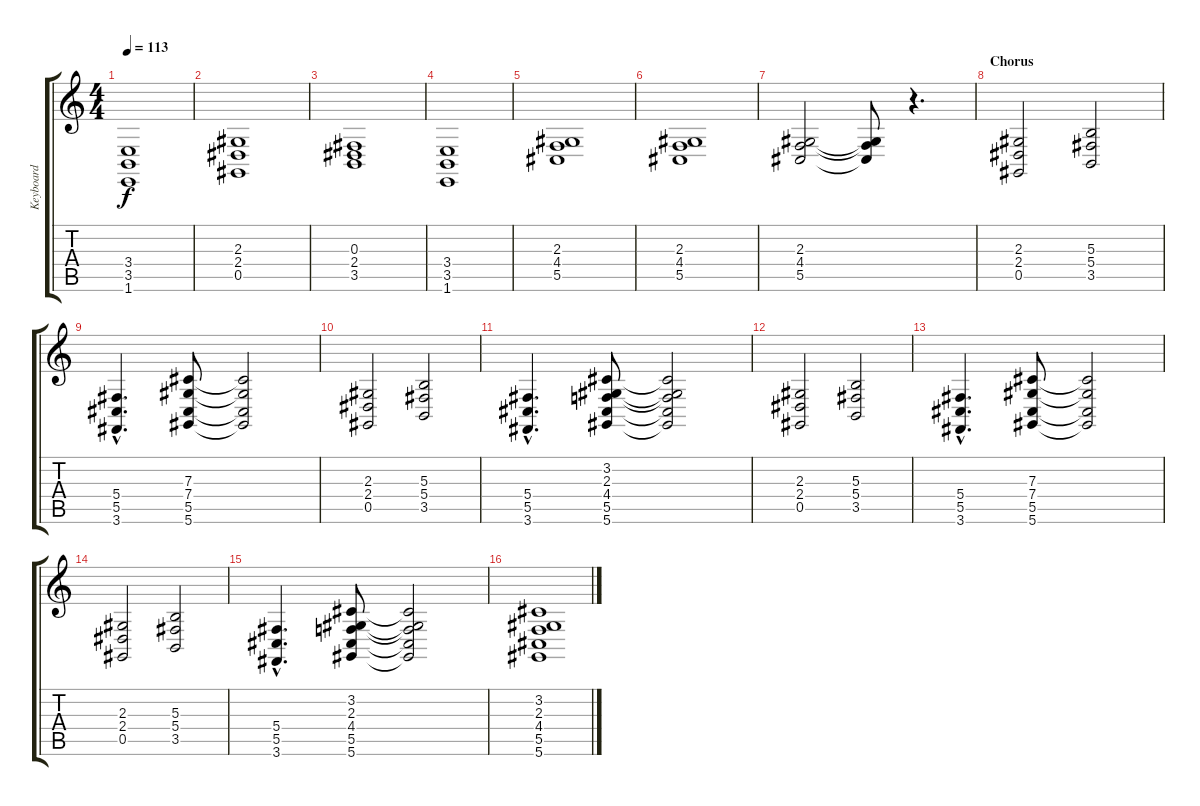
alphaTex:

\track ("Keyboard" "Keyboard") {instrument pad2warm}
\staff {score tabs}
\tuning (Eb4 Bb3 Gb3 Db3 Ab2 Eb2) {hide}
\ts (4 4)
\tempo 113
\clef g2
\ks c
(3.4{t} 3.5{t} 1.6{t}).1{dy f} |
(2.3 2.4 0.5).1 |
(0.3 2.4 3.5).1 |
(3.4 3.5 1.6).1 |
(2.3 4.4 5.5).1 |
(2.3 4.4 5.5).1 |
(2.3 4.4 5.5).2{volume 16} (2.3{t} 4.4{t} 5.5{t}).8 r.4{d} |
\section ("" "Chorus")
(2.3 2.4 0.5).2{volume 8} (5.3 5.4 3.5).2 |
(5.4{hac} 5.5{hac} 3.6{hac}).4{d} (7.3 7.4 5.5 5.6).8 (7.3{t} 7.4{t} 5.5{t} 5.6{t}).2 |
(2.3 2.4 0.5).2 (5.3 5.4 3.5).2 |
(5.4{hac} 5.5{hac} 3.6{hac}).4{d} (3.2 2.3 4.4 5.5 5.6).8 (3.2{t} 2.3{t} 4.4{t} 5.5{t} 5.6{t}).2 |
(2.3 2.4 0.5).2{volume 8} (5.3 5.4 3.5).2 |
(5.4{hac} 5.5{hac} 3.6{hac}).4{d} (7.3 7.4 5.5 5.6).8 (7.3{t} 7.4{t} 5.5{t} 5.6{t}).2 |
(2.3 2.4 0.5).2 (5.3 5.4 3.5).2 |
(5.4{hac} 5.5{hac} 3.6{hac}).4{d} (3.2 2.3 4.4 5.5 5.6).8 (3.2{t} 2.3{t} 4.4{t} 5.5{t} 5.6{t}).2 |
(3.2 2.3 4.4 5.5 5.6).1
